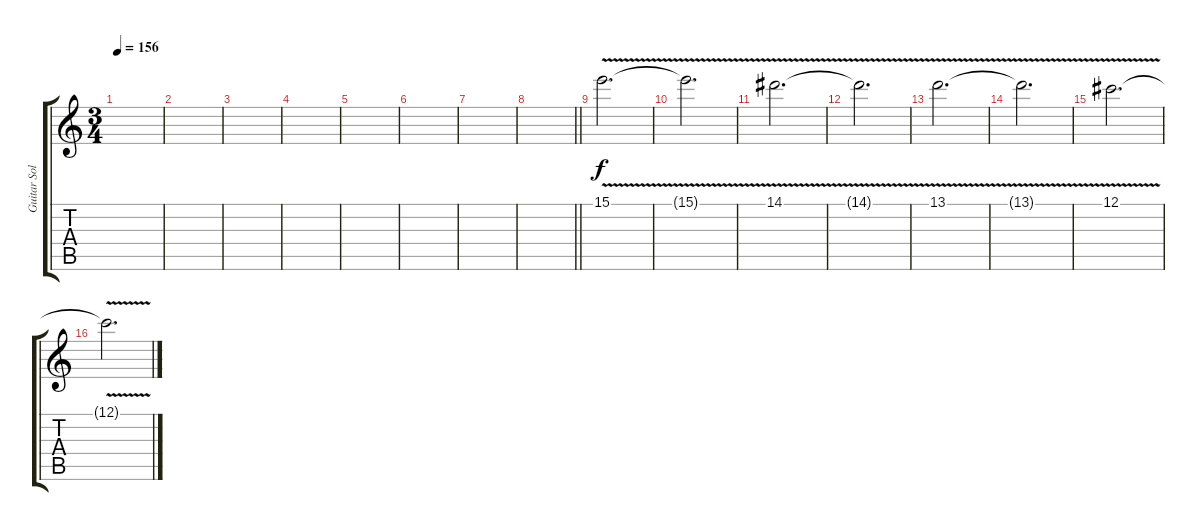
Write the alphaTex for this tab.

\track ("Guitar Solo" "Guitar Sol") {instrument overdrivenguitar}
\staff {score tabs}
\tuning (Db4 Ab3 Gb3 Db3 Gb2 Db2) {hide}
\ts (3 4)
\tempo 156
\clef g2
\ks c
|
|
|
|
|
|
|
\barLineRight lightlight
|
\section ("" "")
15.1{v}.2{d} |
15.1{t}.2{d} |
14.1{v}.2{d} |
14.1{t}.2{d} |
13.1{v}.2{d} |
13.1{t}.2{d} |
12.1{v}.2{d} |
12.1{t}.2{d}
